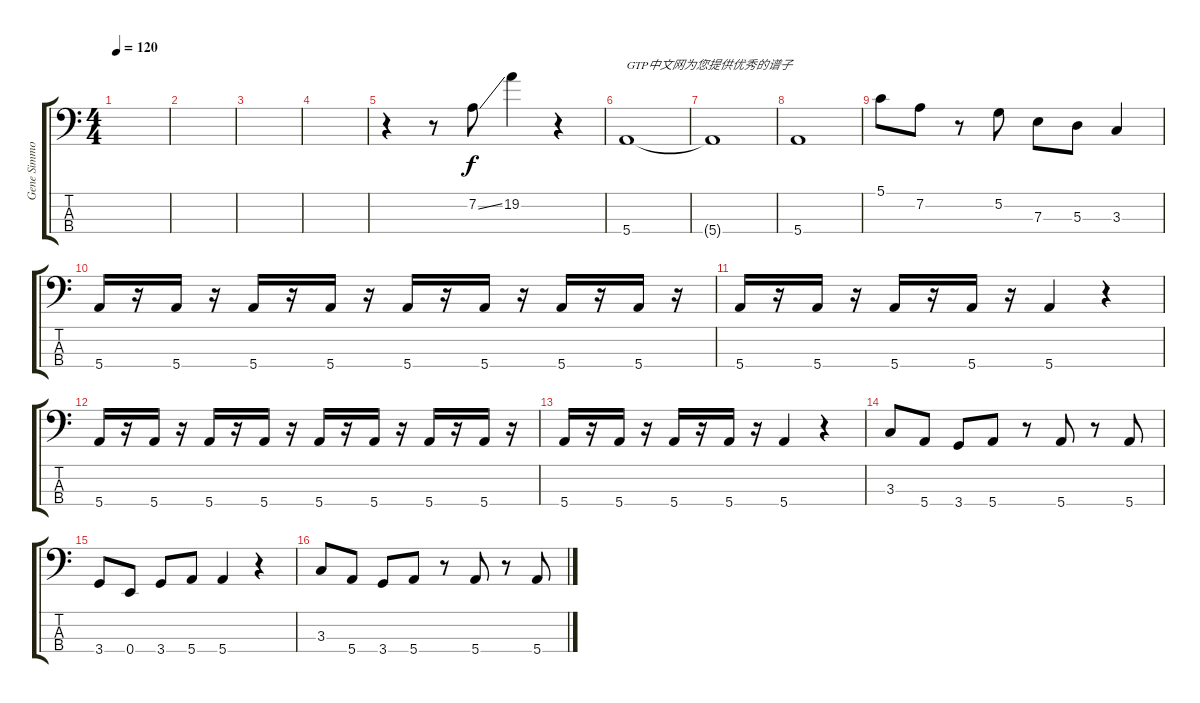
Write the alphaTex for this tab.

\track ("Gene Simmons" "Gene Simmo") {instrument electricbasspick}
\staff {score tabs}
\tuning (G2 D2 A1 E1) {hide}
\ts (4 4)
\tempo 120
\clef f4
\ks c
|
|
|
|
r.4 r.8 7.2{ss}.8 19.2.4 r.4 |
5.4.1{txt "GTP中文网为您提供优秀的谱子"} |
5.4{t}.1 |
5.4.1 |
5.1.8 7.2.8 r.8 5.2.8 7.3.8 5.3.8 3.3.4 |
5.4.16 r.16 5.4.16 r.16 5.4.16 r.16 5.4.16 r.16 5.4.16 r.16 5.4.16 r.16 5.4.16 r.16 5.4.16 r.16 |
5.4.16 r.16 5.4.16 r.16 5.4.16 r.16 5.4.16 r.16 5.4.4 r.4 |
5.4.16 r.16 5.4.16 r.16 5.4.16 r.16 5.4.16 r.16 5.4.16 r.16 5.4.16 r.16 5.4.16 r.16 5.4.16 r.16 |
5.4.16 r.16 5.4.16 r.16 5.4.16 r.16 5.4.16 r.16 5.4.4 r.4 |
3.3.8 5.4.8 3.4.8 5.4.8 r.8 5.4.8 r.8 5.4.8 |
3.4.8 0.4.8 3.4.8 5.4.8 5.4.4 r.4 |
3.3.8 5.4.8 3.4.8 5.4.8 r.8 5.4.8 r.8 5.4.8
